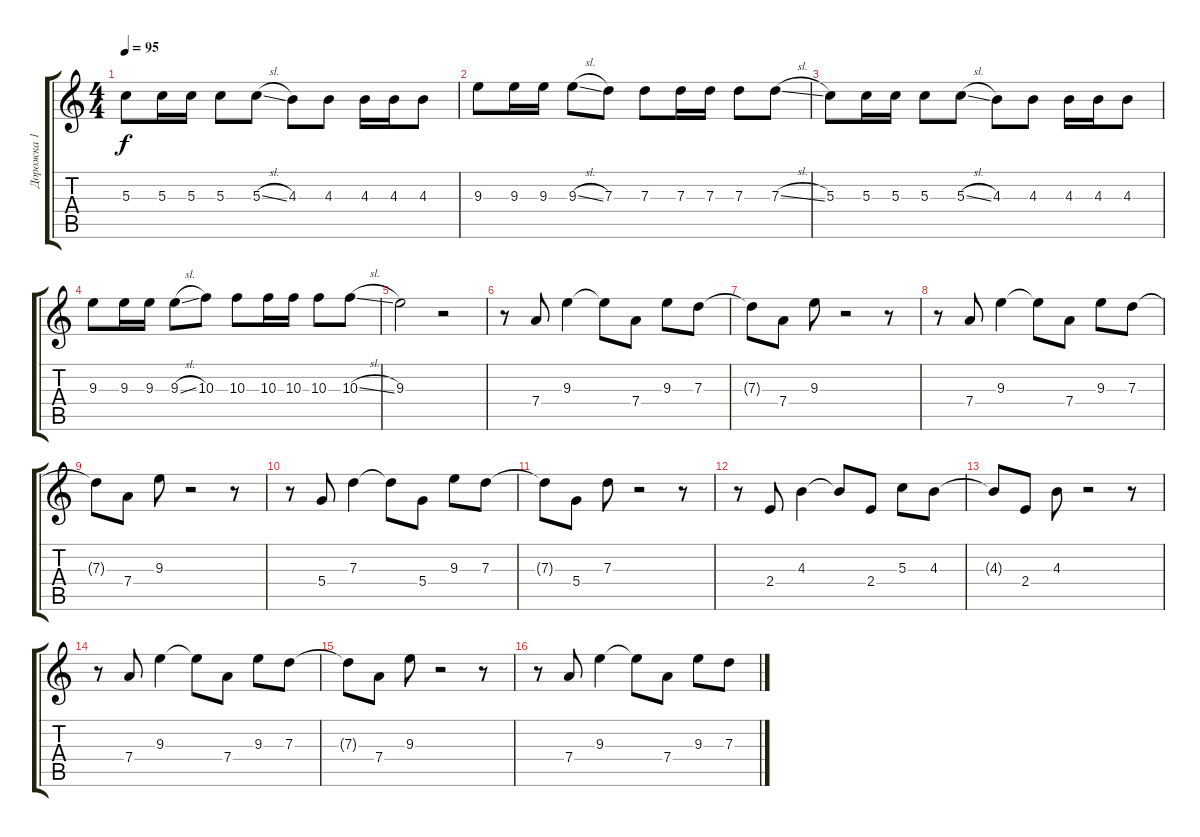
\track ("Дорожка 1" "Дорожка 1") {instrument overdrivenguitar}
\staff {score tabs}
\tuning (E4 B3 G3 D3 A2 E2) {hide}
\ts (4 4)
\tempo 95
\clef g2
\ks c
5.3.8{dy f} 5.3.16 5.3.16 5.3.8 5.3{sl}.8 4.3.8 4.3.8 4.3.16 4.3.16 4.3.8 |
9.3.8 9.3.16 9.3.16 9.3{sl}.8 7.3.8 7.3.8 7.3.16 7.3.16 7.3.8 7.3{sl}.8 |
5.3.8 5.3.16 5.3.16 5.3.8 5.3{sl}.8 4.3.8 4.3.8 4.3.16 4.3.16 4.3.8 |
9.3.8 9.3.16 9.3.16 9.3{sl}.8 10.3.8 10.3.8 10.3.16 10.3.16 10.3.8 10.3{sl}.8 |
9.3.2 r.2 |
r.8{instrument acousticguitarsteel} 7.4.8 9.3.4 9.3{t}.8 7.4.8 9.3.8 7.3.8 |
7.3{t}.8 7.4.8 9.3.8 r.2 r.8 |
r.8{instrument acousticguitarsteel} 7.4.8 9.3.4 9.3{t}.8 7.4.8 9.3.8 7.3.8 |
7.3{t}.8 7.4.8 9.3.8 r.2 r.8 |
r.8{instrument acousticguitarsteel} 5.4.8 7.3.4 7.3{t}.8 5.4.8 9.3.8 7.3.8 |
7.3{t}.8 5.4.8 7.3.8 r.2 r.8 |
r.8{instrument acousticguitarsteel} 2.4.8 4.3.4 4.3{t}.8 2.4.8 5.3.8 4.3.8 |
4.3{t}.8 2.4.8 4.3.8 r.2 r.8 |
r.8{instrument acousticguitarsteel} 7.4.8 9.3.4 9.3{t}.8 7.4.8 9.3.8 7.3.8 |
7.3{t}.8 7.4.8 9.3.8 r.2 r.8 |
r.8{instrument acousticguitarsteel} 7.4.8 9.3.4 9.3{t}.8 7.4.8 9.3.8 7.3.8
